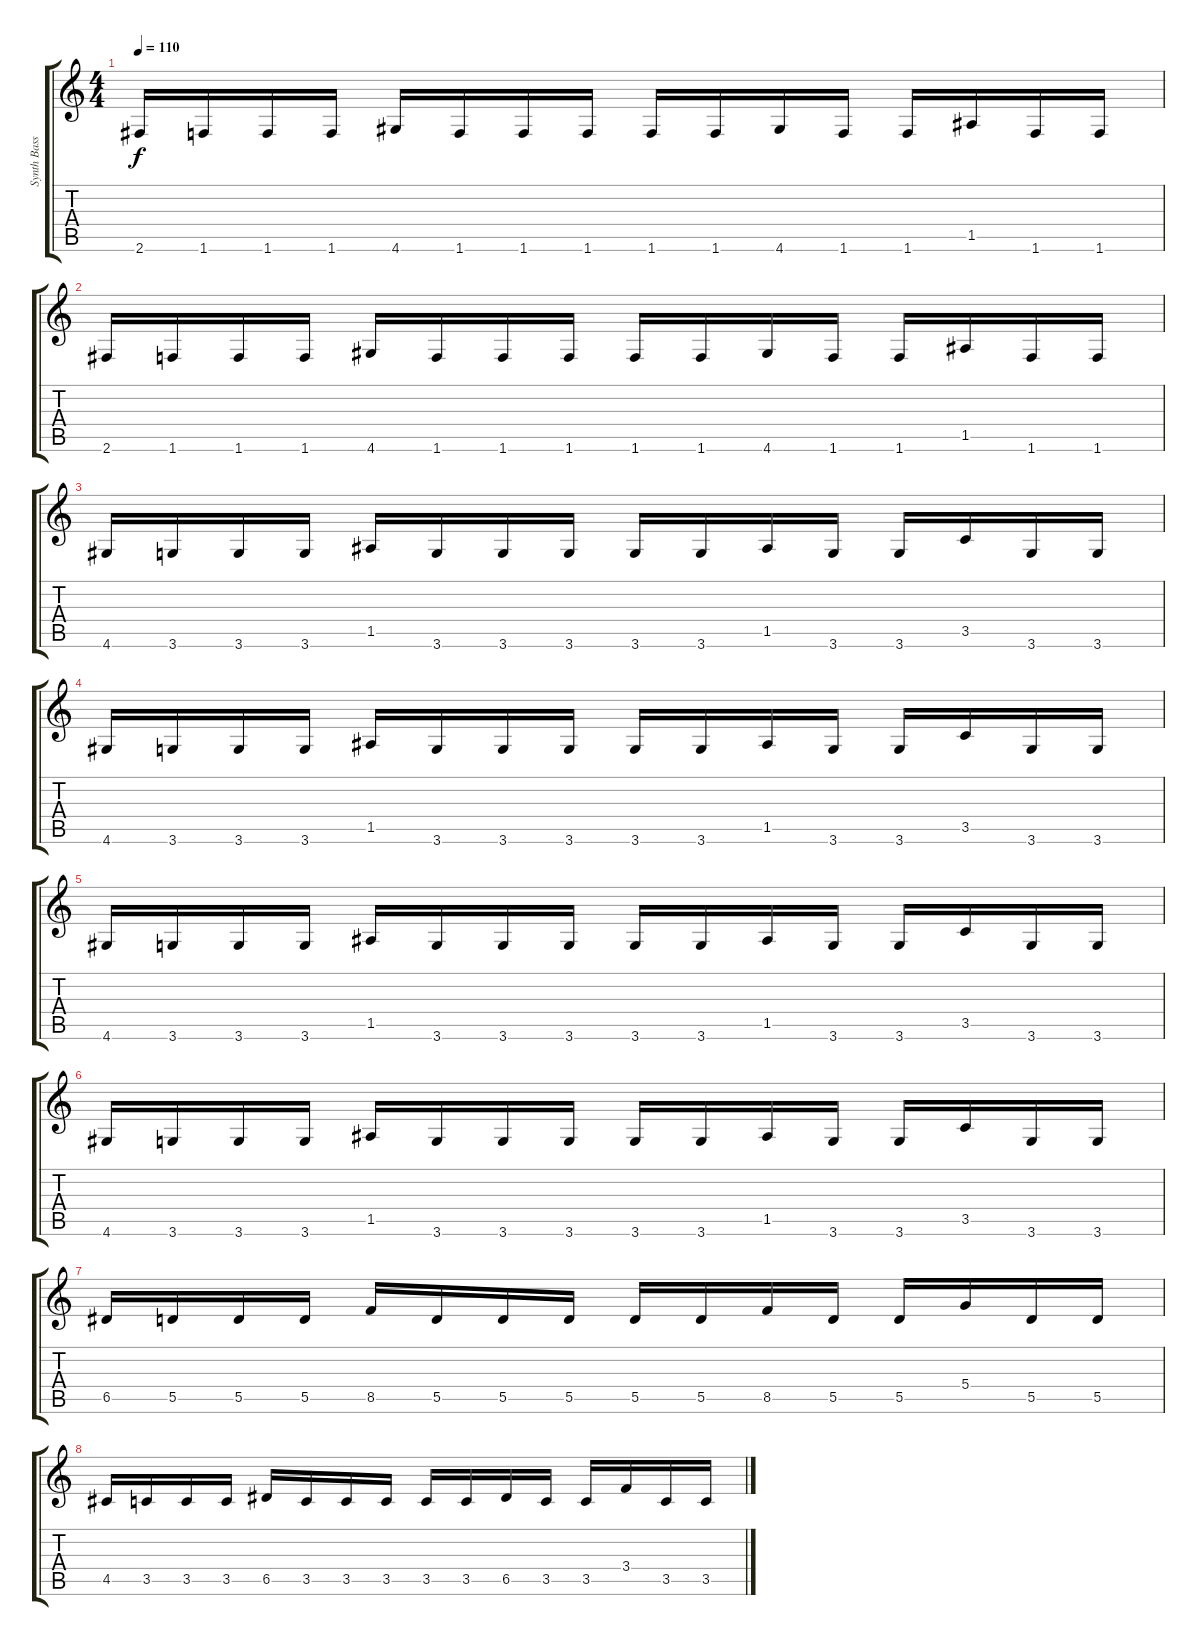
\track ("Synth Bassline" "Synth Bass") {instrument synthbass1}
\staff {score tabs}
\tuning (E4 B3 G3 D3 A2 E2) {hide}
\ts (4 4)
\tempo 110
\clef g2
\ks c
2.6.16{dy f} 1.6.16 1.6.16 1.6.16 4.6.16 1.6.16 1.6.16 1.6.16 1.6.16 1.6.16 4.6.16 1.6.16 1.6.16 1.5.16 1.6.16 1.6.16 |
2.6.16 1.6.16 1.6.16 1.6.16 4.6.16 1.6.16 1.6.16 1.6.16 1.6.16 1.6.16 4.6.16 1.6.16 1.6.16 1.5.16 1.6.16 1.6.16 |
4.6.16 3.6.16 3.6.16 3.6.16 1.5.16 3.6.16 3.6.16 3.6.16 3.6.16 3.6.16 1.5.16 3.6.16 3.6.16 3.5.16 3.6.16 3.6.16 |
4.6.16 3.6.16 3.6.16 3.6.16 1.5.16 3.6.16 3.6.16 3.6.16 3.6.16 3.6.16 1.5.16 3.6.16 3.6.16 3.5.16 3.6.16 3.6.16 |
4.6.16 3.6.16 3.6.16 3.6.16 1.5.16 3.6.16 3.6.16 3.6.16 3.6.16 3.6.16 1.5.16 3.6.16 3.6.16 3.5.16 3.6.16 3.6.16 |
4.6.16 3.6.16 3.6.16 3.6.16 1.5.16 3.6.16 3.6.16 3.6.16 3.6.16 3.6.16 1.5.16 3.6.16 3.6.16 3.5.16 3.6.16 3.6.16 |
6.5.16 5.5.16 5.5.16 5.5.16 8.5.16 5.5.16 5.5.16 5.5.16 5.5.16 5.5.16 8.5.16 5.5.16 5.5.16 5.4.16 5.5.16 5.5.16 |
4.5.16 3.5.16 3.5.16 3.5.16 6.5.16 3.5.16 3.5.16 3.5.16 3.5.16 3.5.16 6.5.16 3.5.16 3.5.16 3.4.16 3.5.16 3.5.16
